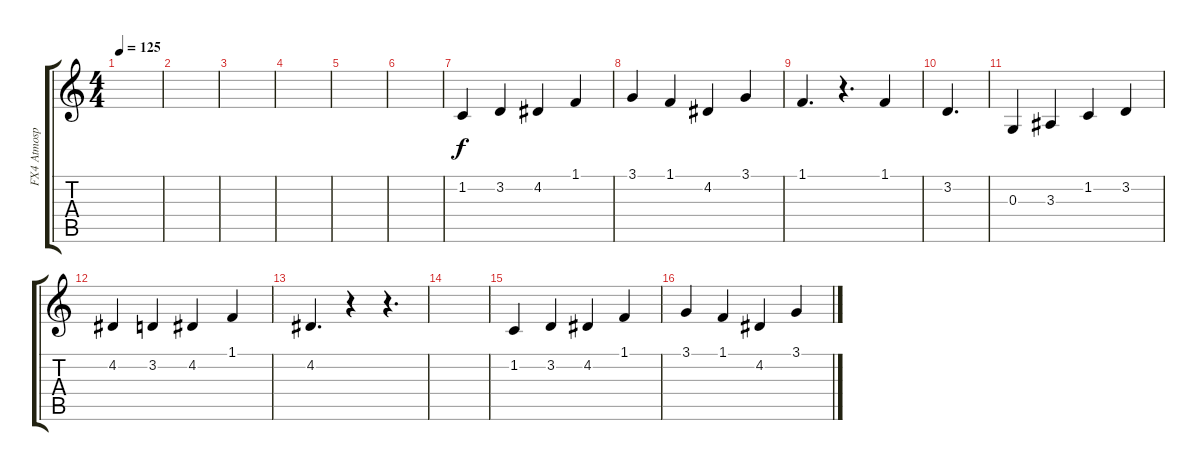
\track ("FX4 Atmosphere" "FX4 Atmosp") {instrument fx4atmosphere}
\staff {score tabs}
\tuning (E4 B3 G3 D3 A2 E2) {hide}
\ts (4 4)
\tempo 125
\clef g2
\ks c
|
|
|
|
|
|
1.2.4 3.2.4 4.2.4 1.1.4 |
3.1.4 1.1.4 4.2.4 3.1.4 |
1.1.4{d} r.4{d} 1.1.4 |
3.2.4{d} |
0.3.4 3.3.4 1.2.4 3.2.4 |
4.2.4 3.2.4 4.2.4 1.1.4 |
4.2.4{d} r.4 r.4{d} |
|
1.2.4 3.2.4 4.2.4 1.1.4 |
3.1.4 1.1.4 4.2.4 3.1.4
